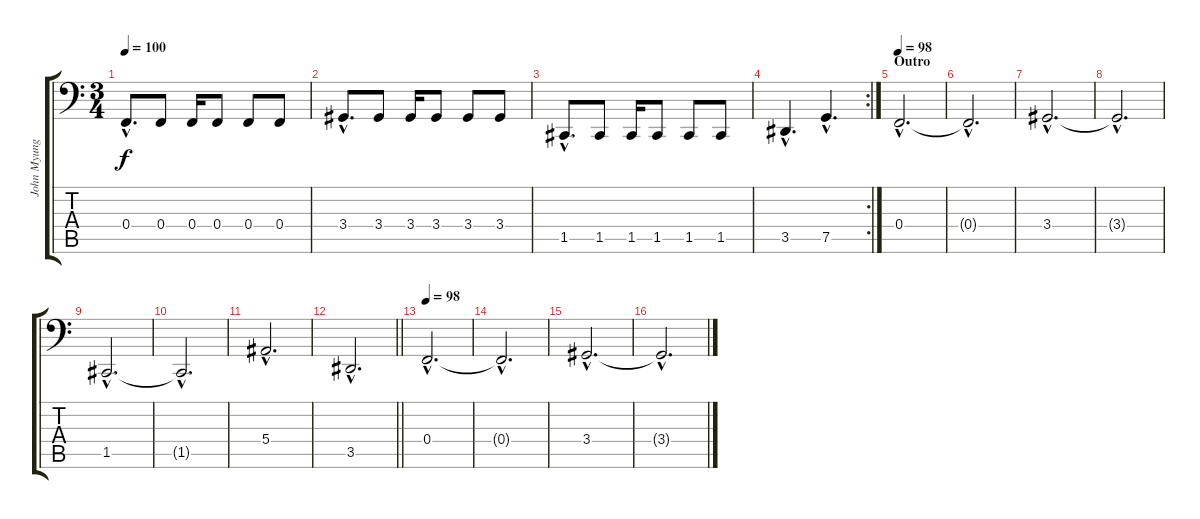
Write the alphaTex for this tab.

\track ("John Myung" "John Myung") {instrument electricbassfinger}
\staff {score tabs}
\tuning (Ab2 Eb2 Bb1 F1 C1 G0) {hide}
\ts (3 4)
\tempo 100
\clef f4
\ks c
0.4{hac}.8{d dy f} 0.4.8 0.4.16 0.4.8 0.4.8 0.4.8 |
3.4{hac}.8{d} 3.4.8 3.4.16 3.4.8 3.4.8 3.4.8 |
1.5{hac}.8{d} 1.5.8 1.5.16 1.5.8 1.5.8 1.5.8 |
\rc 2
3.5{hac}.4{d} 7.5{hac}.4{d} |
\section ("" "Outro")
\tempo 98
0.4{hac}.2{d} |
0.4{hac t}.2{d} |
3.4{hac}.2{d} |
3.4{hac t}.2{d} |
1.5{hac}.2{d} |
1.5{hac t}.2{d} |
5.4{hac}.2{d} |
\barLineRight lightlight
3.5{hac}.2{d} |
\tempo 98
0.4{hac}.2{d} |
0.4{hac t}.2{d} |
3.4{hac}.2{d} |
3.4{hac t}.2{d}
